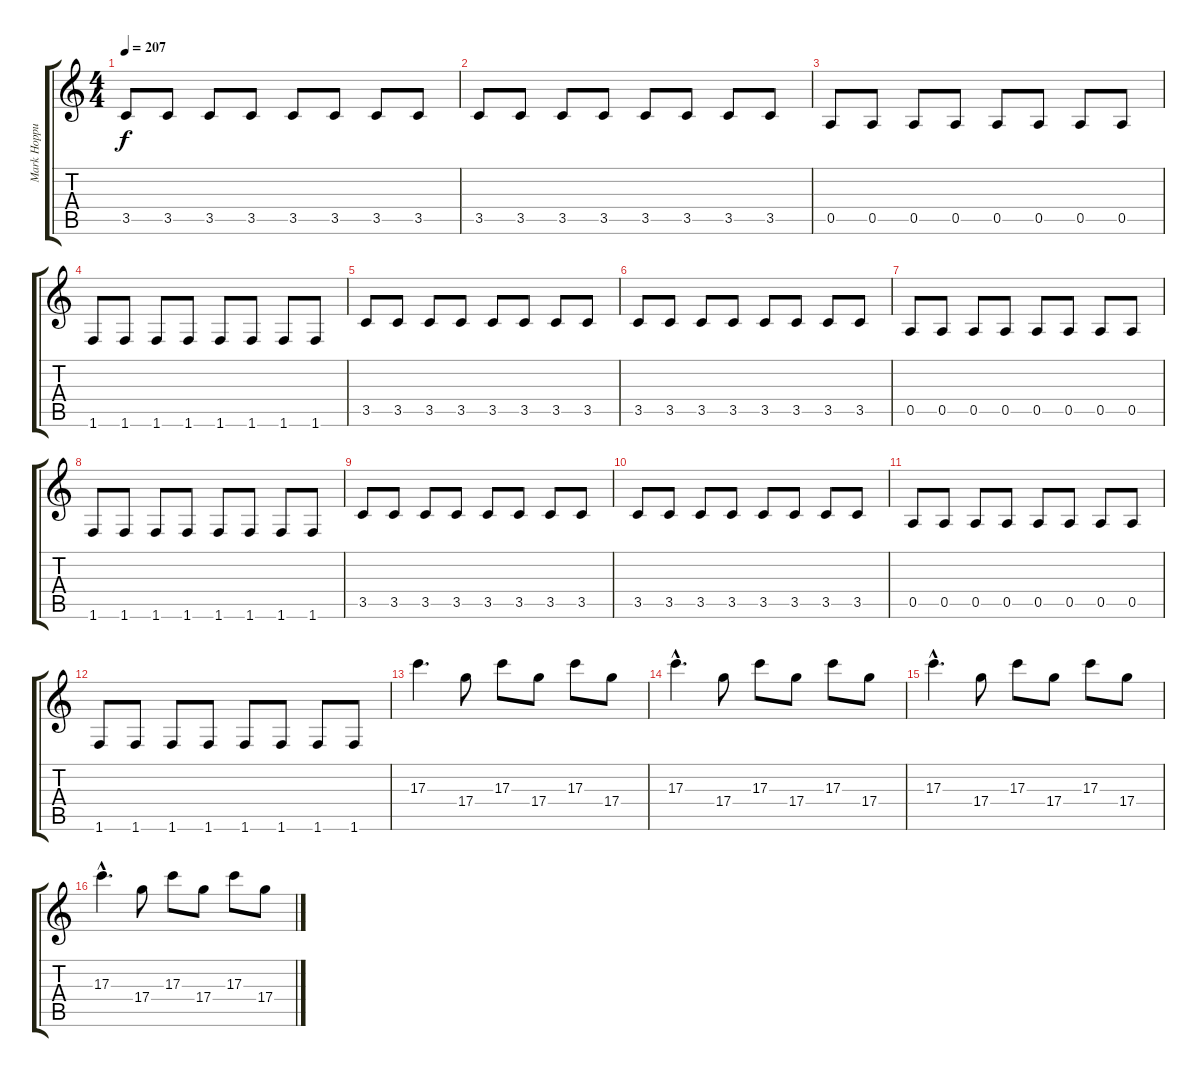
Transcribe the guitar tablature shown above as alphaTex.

\track ("Mark Hoppus" "Mark Hoppu") {instrument electricbasspick}
\staff {score tabs}
\tuning (E4 B3 G3 D3 A2 E2) {hide}
\ts (4 4)
\tempo 207
\clef g2
\ks c
3.5.8{dy f} 3.5.8 3.5.8 3.5.8 3.5.8 3.5.8 3.5.8 3.5.8 |
3.5.8 3.5.8 3.5.8 3.5.8 3.5.8 3.5.8 3.5.8 3.5.8 |
0.5.8 0.5.8 0.5.8 0.5.8 0.5.8 0.5.8 0.5.8 0.5.8 |
1.6.8 1.6.8 1.6.8 1.6.8 1.6.8 1.6.8 1.6.8 1.6.8 |
3.5.8 3.5.8 3.5.8 3.5.8 3.5.8 3.5.8 3.5.8 3.5.8 |
3.5.8 3.5.8 3.5.8 3.5.8 3.5.8 3.5.8 3.5.8 3.5.8 |
0.5.8 0.5.8 0.5.8 0.5.8 0.5.8 0.5.8 0.5.8 0.5.8 |
1.6.8 1.6.8 1.6.8 1.6.8 1.6.8 1.6.8 1.6.8 1.6.8 |
3.5.8 3.5.8 3.5.8 3.5.8 3.5.8 3.5.8 3.5.8 3.5.8 |
3.5.8 3.5.8 3.5.8 3.5.8 3.5.8 3.5.8 3.5.8 3.5.8 |
0.5.8 0.5.8 0.5.8 0.5.8 0.5.8 0.5.8 0.5.8 0.5.8 |
1.6.8 1.6.8 1.6.8 1.6.8 1.6.8 1.6.8 1.6.8 1.6.8 |
17.3.4{d} 17.4.8 17.3.8 17.4.8 17.3.8 17.4.8 |
17.3{hac}.4{d} 17.4.8 17.3.8 17.4.8 17.3.8 17.4.8 |
17.3{hac}.4{d} 17.4.8 17.3.8 17.4.8 17.3.8 17.4.8 |
17.3{hac}.4{d} 17.4.8 17.3.8 17.4.8 17.3.8 17.4.8
